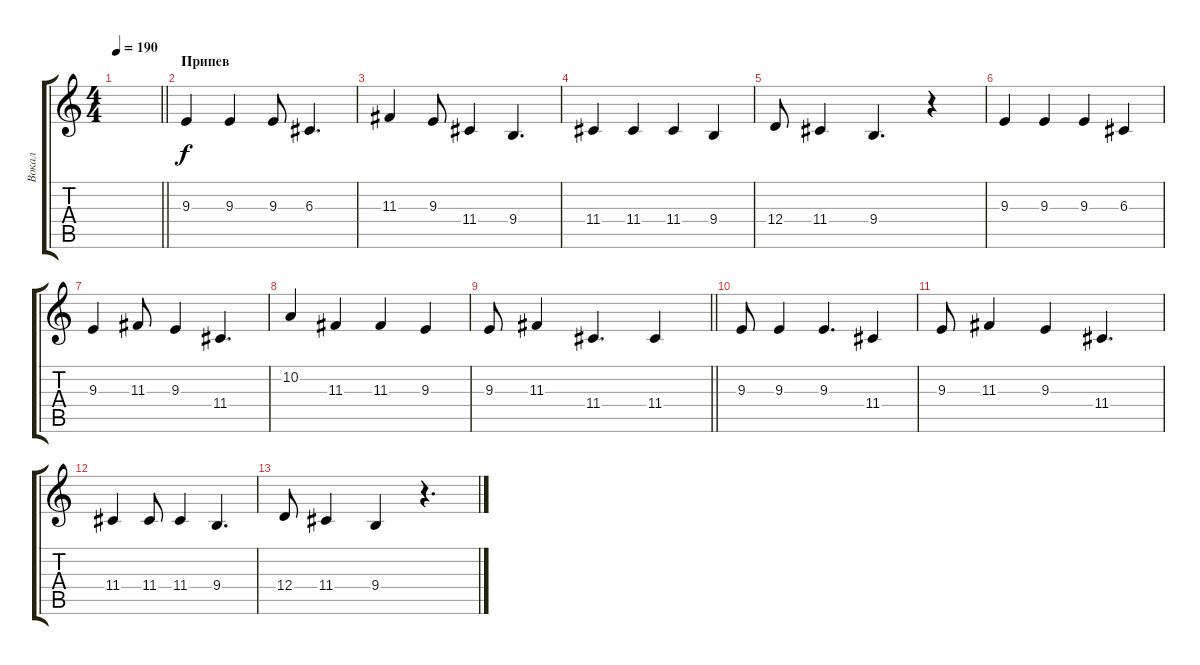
\track ("Вокал" "Вокал") {instrument flute}
\staff {score tabs}
\tuning (E4 B3 G3 D3 A2 E2) {hide}
\ts (4 4)
\tempo 190
\clef g2
\barLineRight lightlight
\ks c
|
\section ("" "Припев")
9.3.4 9.3.4 9.3.8 6.3.4{d} |
11.3.4 9.3.8 11.4.4 9.4.4{d} |
11.4.4 11.4.4 11.4.4 9.4.4 |
12.4.8 11.4.4 9.4.4{d} r.4 |
9.3.4 9.3.4 9.3.4 6.3.4 |
9.3.4 11.3.8 9.3.4 11.4.4{d} |
10.2.4 11.3.4 11.3.4 9.3.4 |
\barLineRight lightlight
9.3.8 11.3.4 11.4.4{d} 11.4.4 |
\section ("" " ")
9.3.8 9.3.4 9.3.4{d} 11.4.4 |
9.3.8 11.3.4 9.3.4 11.4.4{d} |
11.4.4 11.4.8 11.4.4 9.4.4{d} |
12.4.8 11.4.4 9.4.4 r.4{d}
